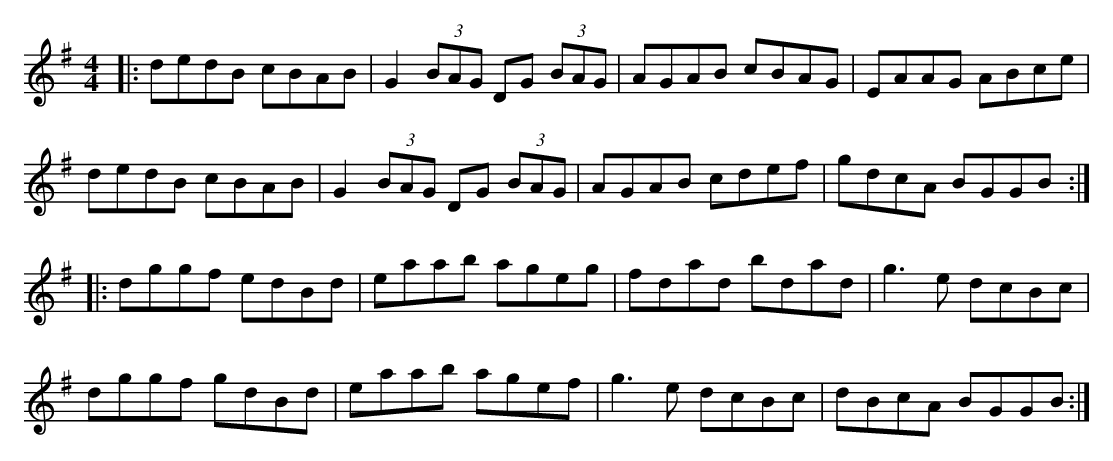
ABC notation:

X:1
M:4/4
K:G
|:dedB cBAB|G2 (3BAG DG (3BAG|AGAB cBAG|EAAG ABce|
dedB cBAB|G2 (3BAG DG (3BAG|AGAB cdef|gdcA BGGB:|
|:dggf edBd|eaab ageg|fdad bdad|g3e dcBc|
dggf gdBd|eaab agef|g3e dcBc|dBcA BGGB:|
